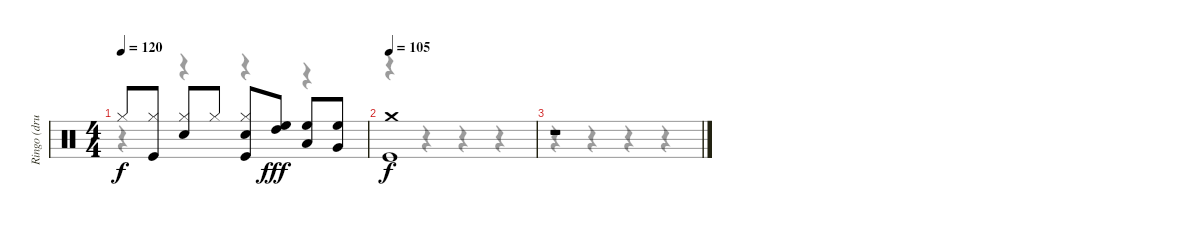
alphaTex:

\track ("Ringo (drums)" "Ringo (dru") {instrument percussion}
\staff {score}
\articulation defaults
\voice
\ts (4 4)
\tempo 120
\clef neutral
\ks c "Hi-Hat (closed)".8{dy f}
("Hi-Hat (closed)" "Kick (hit)").8 ("Hi-Hat (closed)" "Snare (hit) 2").8 "Hi-Hat (closed)".8 ("Hi-Hat (closed)" "Snare (hit) 2" "Kick (hit)").8 ("High Tom (hit)" "High Floor Tom (hit)").8{dy fff} ("High Floor Tom (hit)" "Low Tom (hit)").8 ("High Floor Tom (hit)" "Very Low Tom (hit)").8 |
\tempo 105
("Crash medium (hit)" "Kick (hit)").1{dy f} |
r.1
\voice
\clef neutral
\ottava regular
\simile none
\ks c
r.4{dy f} r.4 r.4 r.4 |
r.4 r.4 r.4 r.4 |
r.4 r.4 r.4 r.4
